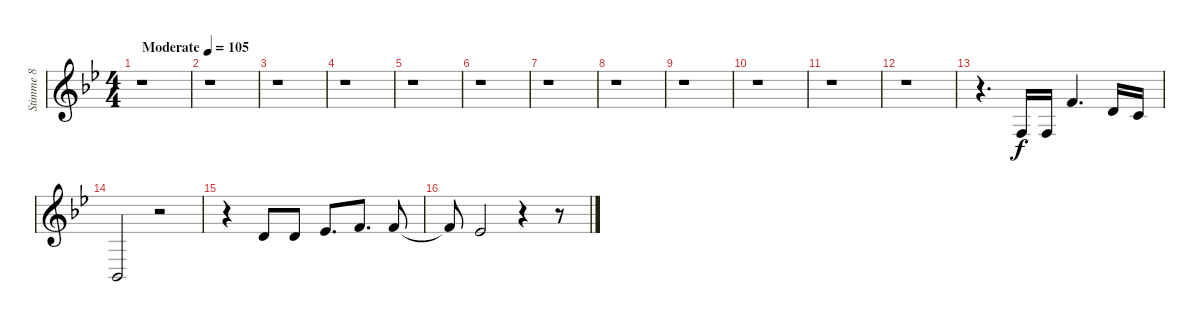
\track ("Stimme 8" "Stimme 8") {instrument acousticgrandpiano}
\staff {score}
\tuning (E4 B3 G3 D3 A2 E2) {hide}
\ts (4 4)
\tempo (105 "Moderate")
\clef g2
\ks bb
r.1{dy f instrument acousticgrandpiano} |
r.1 |
r.1 |
r.1 |
r.1 |
r.1 |
r.1 |
r.1 |
r.1 |
r.1 |
r.1 |
r.1 |
r.4{d} 3.4.16 3.4.16 1.1.4{d} 3.2.16 1.2.16 |
1.5.2 r.2 |
r.4 3.2.8 3.2.8 4.2.8{d} 1.1.8{d} 1.1.8 |
1.1{t}.8 4.2.2 r.4 r.8
